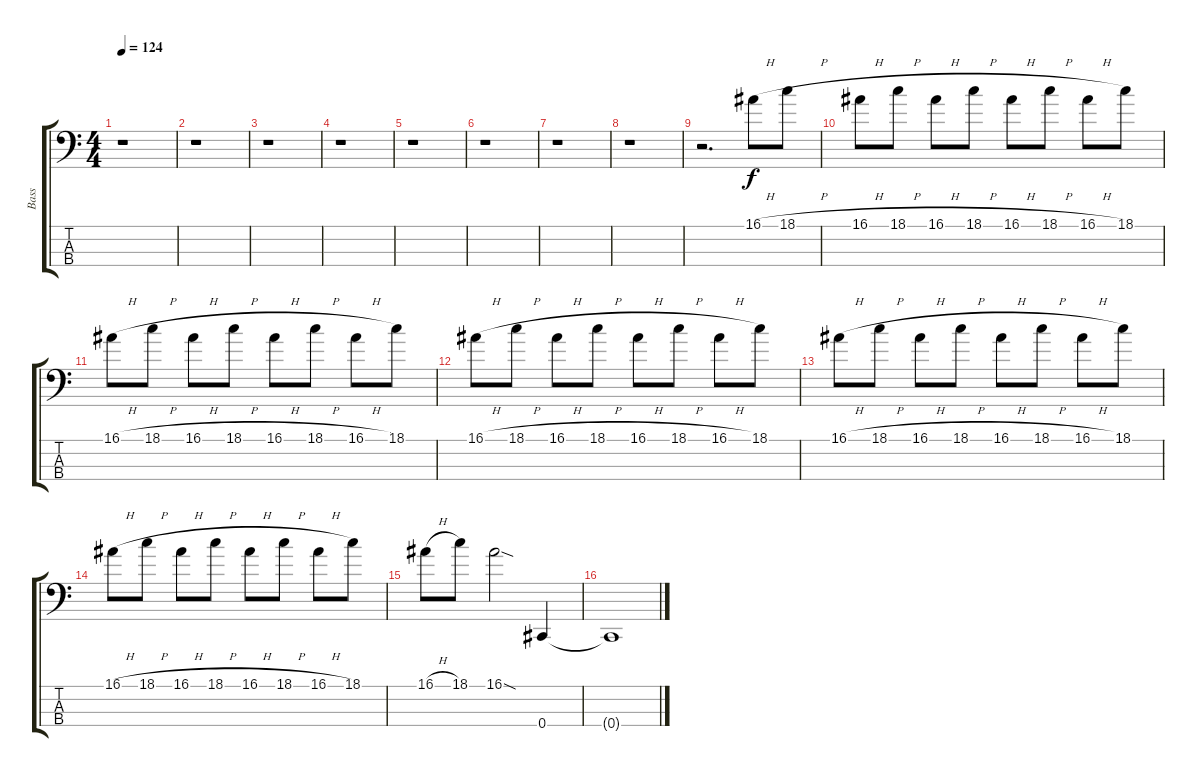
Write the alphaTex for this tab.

\track ("Bass" "Bass") {instrument electricbassfinger}
\staff {score tabs}
\tuning (Gb2 Db2 Ab1 Db1) {hide}
\ts (4 4)
\tempo 124
\clef f4
\ks c
r.1{dy f instrument electricbassfinger} |
r.1 |
r.1 |
r.1 |
r.1 |
r.1 |
r.1 |
r.1 |
r.2{d} 16.1{h}.8 18.1{h}.8 |
16.1{h}.8 18.1{h}.8 16.1{h}.8 18.1{h}.8 16.1{h}.8 18.1{h}.8 16.1{h}.8 18.1.8 |
16.1{h}.8 18.1{h}.8 16.1{h}.8 18.1{h}.8 16.1{h}.8 18.1{h}.8 16.1{h}.8 18.1.8 |
16.1{h}.8 18.1{h}.8 16.1{h}.8 18.1{h}.8 16.1{h}.8 18.1{h}.8 16.1{h}.8 18.1.8 |
16.1{h}.8 18.1{h}.8 16.1{h}.8 18.1{h}.8 16.1{h}.8 18.1{h}.8 16.1{h}.8 18.1.8 |
16.1{h}.8 18.1{h}.8 16.1{h}.8 18.1{h}.8 16.1{h}.8 18.1{h}.8 16.1{h}.8 18.1.8 |
16.1{h}.8 18.1.8 16.1{sod}.2 0.4.4 |
0.4{t}.1
